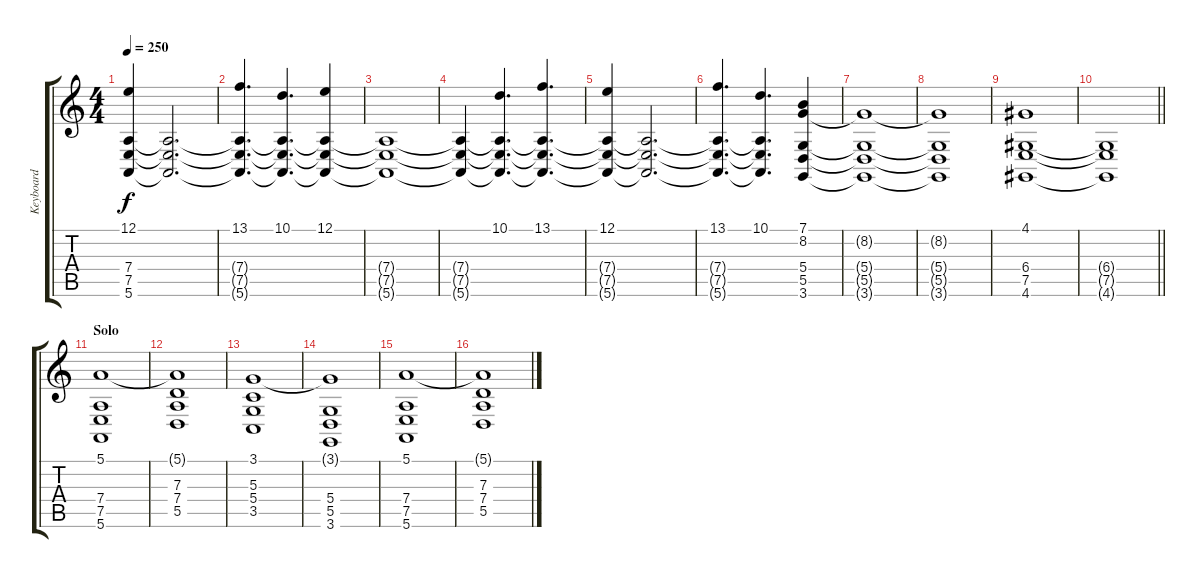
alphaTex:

\track ("Keyboard" "Keyboard") {instrument stringensemble1}
\staff {score tabs}
\tuning (E4 B3 G3 D3 A2 E2) {hide}
\ts (4 4)
\tempo 250
\clef g2
\ks c
(12.1 7.4 7.5 5.6).4{dy f} (7.4{t} 7.5{t} 5.6{t}).2{d} |
(13.1 7.4{t} 7.5{t} 5.6{t}).4{d} (10.1 7.4{t} 7.5{t} 5.6{t}).4{d} (12.1 7.4{t} 7.5{t} 5.6{t}).4 |
(7.4{t} 7.5{t} 5.6{t}).1 |
(7.4{t} 7.5{t} 5.6{t}).4 (10.1 7.4{t} 7.5{t} 5.6{t}).4{d} (13.1 7.4{t} 7.5{t} 5.6{t}).4{d} |
(12.1 7.4{t} 7.5{t} 5.6{t}).4 (7.4{t} 7.5{t} 5.6{t}).2{d} |
(13.1 7.4{t} 7.5{t} 5.6{t}).4{d} (10.1 7.4{t} 7.5{t} 5.6{t}).4{d} (7.1 8.2 5.4 5.5 3.6).4 |
(8.2{t} 5.4{t} 5.5{t} 3.6{t}).1 |
(8.2{t} 5.4{t} 5.5{t} 3.6{t}).1 |
(4.1 6.4 7.5 4.6).1 |
\barLineRight lightlight
(6.4{t} 7.5{t} 4.6{t}).1 |
\section ("" "Solo")
(5.1 7.4 7.5 5.6).1 |
(5.1{t} 7.3 7.4 5.5).1 |
(3.1 5.3 5.4 3.5).1 |
(3.1{t} 5.4 5.5 3.6).1 |
(5.1 7.4 7.5 5.6).1 |
(5.1{t} 7.3 7.4 5.5).1
